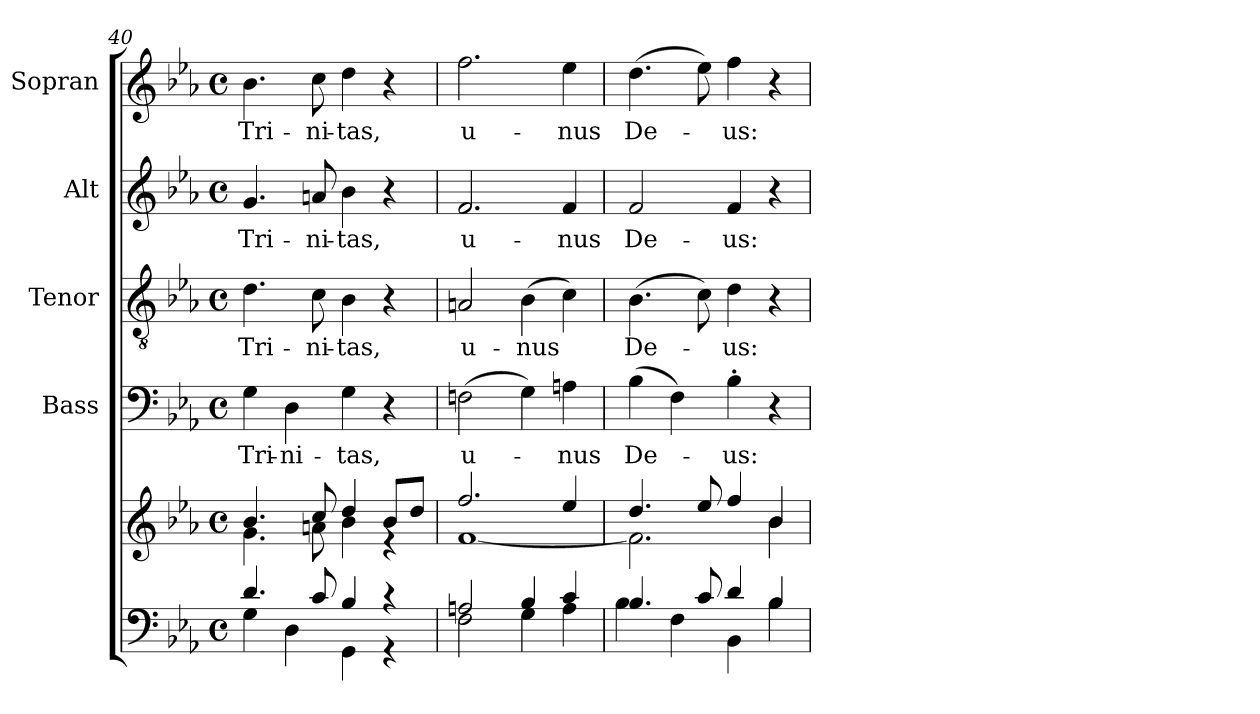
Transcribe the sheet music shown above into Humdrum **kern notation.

**kern	**kern	**kern	**text	**kern	**text	**kern	**text	**kern	**text
*part5	*part5	*part4	*part4	*part3	*part3	*part2	*part2	*part1	*part1
*staff6	*staff5	*staff4	*staff4	*staff3	*staff3	*staff2	*staff2	*staff1	*staff1
*	*	*I"Bass	*	*I"Tenor	*	*I"Alt	*	*I"Sopran	*
*	*	*I'B.	*	*I'T.	*	*I'A.	*	*I'S.	*
*clefF4	*clefG2	*clefF4	*	*clefGv2	*	*clefG2	*	*clefG2	*
*k[b-e-a-]	*k[b-e-a-]	*k[b-e-a-]	*	*k[b-e-a-]	*	*k[b-e-a-]	*	*k[b-e-a-]	*
*E-:	*E-:	*E-:	*	*E-:	*	*E-:	*	*E-:	*
*M4/4	*M4/4	*M4/4	*	*M4/4	*	*M4/4	*	*M4/4	*
*met(c)	*met(c)	*met(c)	*	*met(c)	*	*met(c)	*	*met(c)	*
=40	=40	=40	=40	=40	=40	=40	=40	=40	=40
*^	*^	*	*	*	*	*	*	*	*
!	!	!	!	!	!LO:LY:b	!	!LO:LY:b	!	!LO:LY:b	!	!LO:LY:b
4.d/	4G\	4.b-/	4.g\	4G\	Tri-	4.d\	Tri-	4.g/	Tri-	4.b-\	Tri-
!	!	!	!	!	!LO:LY:b	!	!	!	!	!	!
.	4D\	.	.	4D\	-ni-	.	.	.	.	.	.
!	!	!	!	!	!	!	!LO:LY:b	!	!LO:LY:b	!	!LO:LY:b
8c/	.	8cc/	8an\	.	.	8c\	-ni-	8an/	-ni-	8cc\	-ni-
!	!	!	!	!	!LO:LY:b	!	!LO:LY:b	!	!LO:LY:b	!	!LO:LY:b
4B-/	4GG\	4dd/	4b-\	4G\	-tas,	4B-\	-tas,	4b-\	-tas,	4dd\	-tas,
4r	4r	8b-/L	4rd	4r	.	4r	.	4r	.	4r	.
.	.	8dd/J	.	.	.	.	.	.	.	.	.
=41	=41	=41	=41	=41	=41	=41	=41	=41	=41	=41	=41
!	!	!	!	!	!LO:LY:b	!	!LO:LY:b	!	!LO:LY:b	!	!LO:LY:b
2An/	2F\	2.ff/	[<1f	(>2Fn\	u-	2An/	u-	2.f/	u-	2.ff\	u-
!	!	!	!	!	!	!	!LO:LY:b	!	!	!	!
4B-/	4G\	.	.	4G\)	.	(>4B-\	-nus	.	.	.	.
!	!	!	!	!	!LO:LY:b	!	!	!	!LO:LY:b	!	!LO:LY:b
4c/	4A\	4ee-/	.	4An\	-nus	4c\)	.	4f/	-nus	4ee-\	-nus
=42	=42	=42	=42	=42	=42	=42	=42	=42	=42	=42	=42
!	!	!	!	!	!LO:LY:b	!	!LO:LY:b	!	!LO:LY:b	!	!LO:LY:b
4.B-/	4B-\	4.dd/	2.f\]	(>4B-\	De-	(>4.B-\	De-	2f/	De-	(>4.dd\	De-
.	4F\	.	.	4F\)	.	.	.	.	.	.	.
8c/	.	8ee-/	.	.	.	8c\)	.	.	.	8ee-\)	.
!	!	!	!	!	!LO:LY:b	!	!LO:LY:b	!	!LO:LY:b	!	!LO:LY:b
4d/	4BB-\	4ff/	.	4B-'>\	-us:	4d\	-us:	4f/	-us:	4ff\	-us:
4B-/	4B-\	4b-/	4b-\	4r	.	4r	.	4r	.	4r	.
*v	*v	*	*	*	*	*	*	*	*	*	*
*	*v	*v	*	*	*	*	*	*	*	*
=	=	=	=	=	=	=	=	=	=
*-	*-	*-	*-	*-	*-	*-	*-	*-	*-
